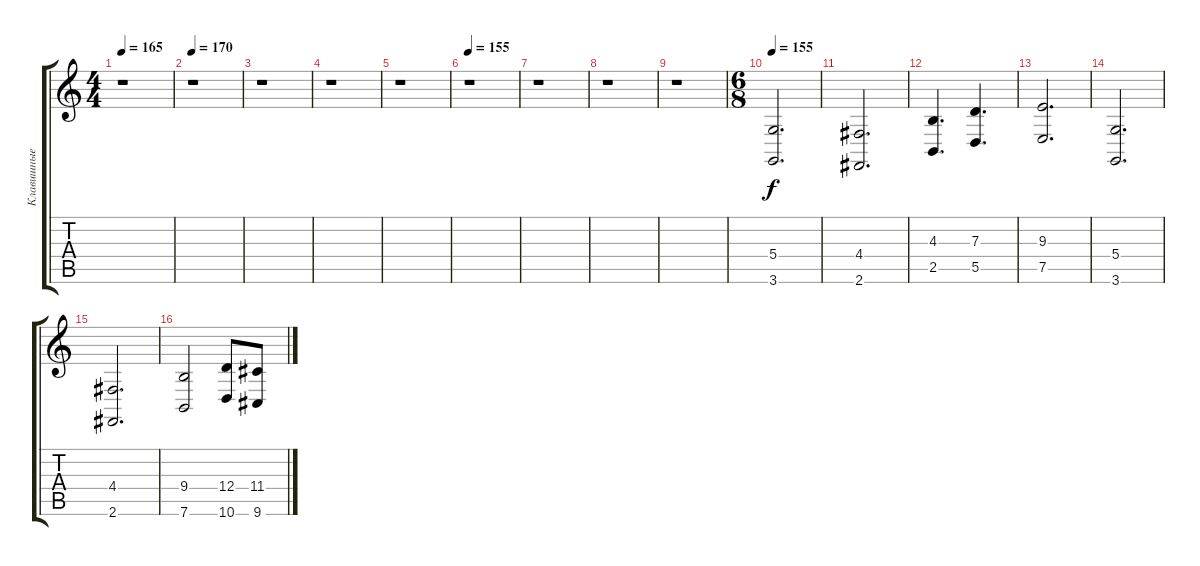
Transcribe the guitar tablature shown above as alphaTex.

\track ("Клавишные" "Клавишные") {instrument panflute}
\staff {score tabs}
\tuning (E4 B3 G3 D3 A2 E2) {hide}
\ts (4 4)
\tempo 165
\clef g2
\ks c
r.1{dy f} |
\tempo 170
r.1 |
r.1 |
r.1 |
r.1 |
\tempo 155
r.1 |
r.1 |
r.1 |
r.1 |
\ts (6 8)
\tempo 155
(5.4 3.6).2{d volume 11 instrument choiraahs} |
(4.4 2.6).2{d} |
(4.3 2.5).4{d} (7.3 5.5).4{d} |
(9.3 7.5).2{d} |
(5.4 3.6).2{d} |
(4.4 2.6).2{d} |
(9.4 7.6).2 (12.4 10.6).8 (11.4 9.6).8
